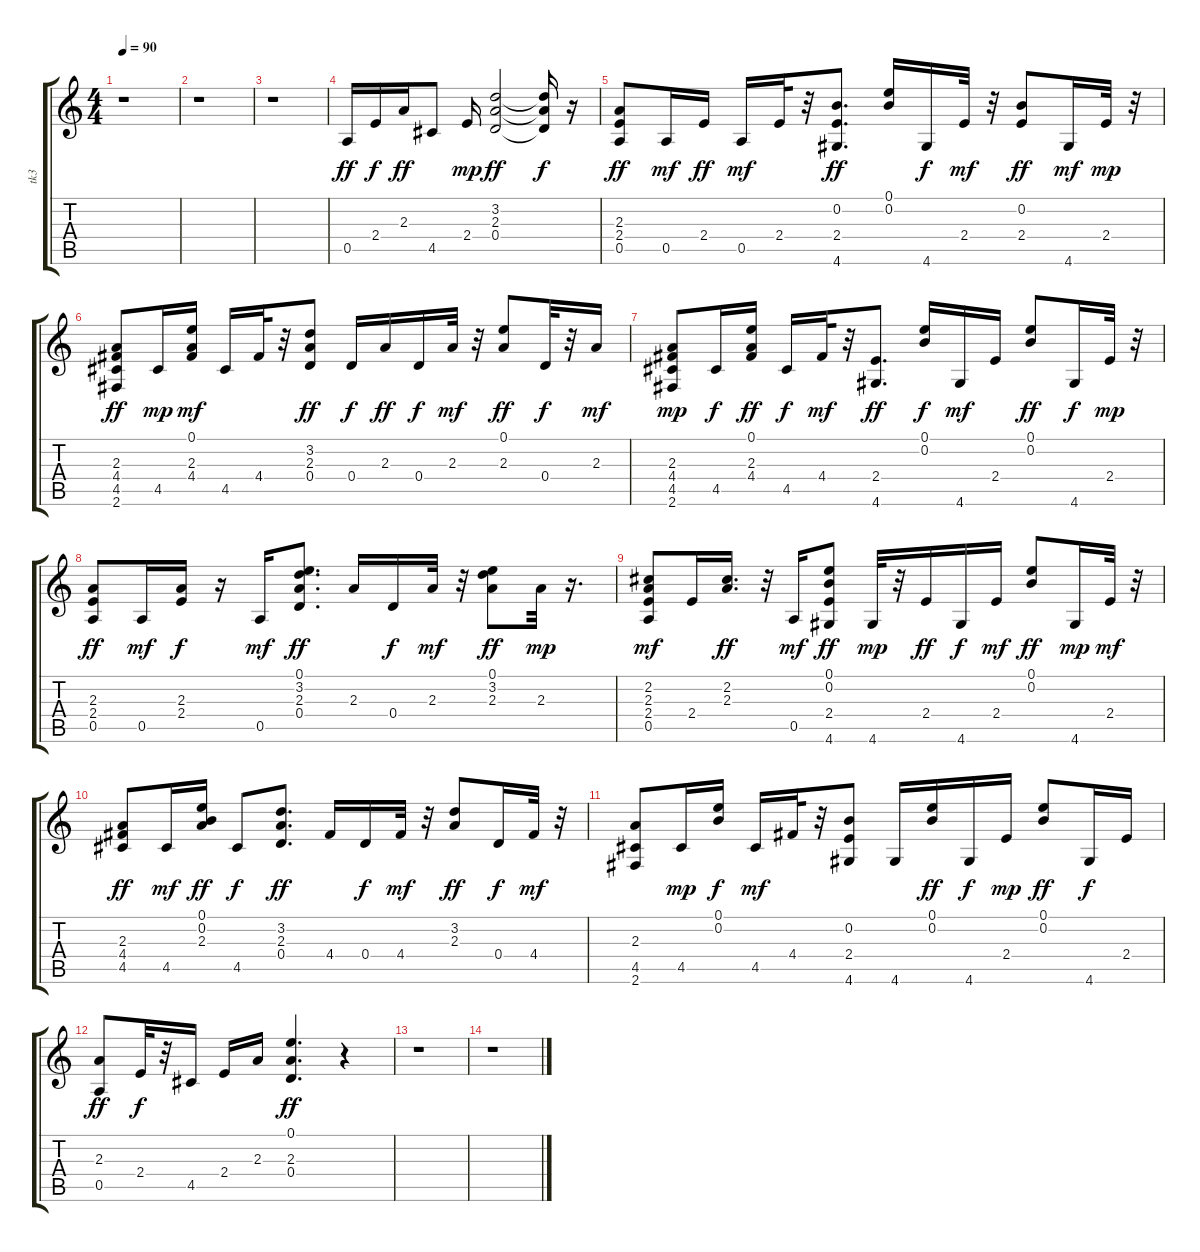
\track ("tk3" "tk3") {instrument electricguitarclean}
\staff {score tabs}
\tuning (E4 B3 G3 D3 A2 E2) {hide}
\ts (4 4)
\tempo 90
\clef g2
\ks c
r.1{dy ff} |
r.1 |
r.1 |
0.5.16 2.4.16{dy f} 2.3.16{dy ff} 4.5.8 2.4.16{dy mp} (3.2 2.3 0.4).2{dy ff} (3.2{t} 2.3{t} 0.4{t}).16{dy f} r.16 |
(2.3 2.4 0.5).8{dy ff} 0.5.16{dy mf} 2.4.16{dy ff} 0.5.16{dy mf} 2.4.32 r.32 (0.2 2.4 4.6).8{d dy ff} (0.1 0.2).16 4.6.16{dy f} 2.4.32{dy mf} r.32 (0.2 2.4).8{dy ff} 4.6.16{dy mf} 2.4.32{dy mp} r.32 |
(2.3 4.4 4.5 2.6).8{dy ff} 4.5.16{dy mp} (0.1 2.3 4.4).16{dy mf} 4.5.16 4.4.32 r.32 (3.2 2.3 0.4).8{dy ff} 0.4.16{dy f} 2.3.16{dy ff} 0.4.16{dy f} 2.3.32{dy mf} r.32 (0.1 2.3).8{dy ff} 0.4.32{dy f} r.32 2.3.16{dy mf} |
(2.3 4.4 4.5 2.6).8{dy mp} 4.5.16{dy f} (0.1 2.3 4.4).16{dy ff} 4.5.16{dy f} 4.4.32{dy mf} r.32 (2.4 4.6).8{d dy ff} (0.1 0.2).16{dy f} 4.6.16{dy mf} 2.4.16 (0.1 0.2).8{dy ff} 4.6.16{dy f} 2.4.32{dy mp} r.32 |
(2.3 2.4 0.5).8{dy ff} 0.5.16{dy mf} (2.3 2.4).16{dy f} r.16 0.5.16{dy mf} (0.1 3.2 2.3 0.4).8{d dy ff} 2.3.16 0.4.16{dy f} 2.3.32{dy mf} r.32 (0.1 3.2 2.3).8{dy ff} 2.3.32{dy mp} r.16{d} |
(2.2 2.3 2.4 0.5).8{dy mf} 2.4.16 (2.2 2.3).16{d dy ff} r.32 0.5.16{dy mf} (0.1 0.2 2.4 4.6).8{dy ff} 4.6.32{dy mp} r.32 2.4.16{dy ff} 4.6.16{dy f} 2.4.16{dy mf} (0.1 0.2).8{dy ff} 4.6.16{dy mp} 2.4.32{dy mf} r.32 |
(2.3 4.4 4.5).8{dy ff} 4.5.16{dy mf} (0.1 0.2 2.3).16{dy ff} 4.5.8{dy f} (3.2 2.3 0.4).8{d dy ff} 4.4.16 0.4.16{dy f} 4.4.32{dy mf} r.32 (3.2 2.3).8{dy ff} 0.4.16{dy f} 4.4.32{dy mf} r.32 |
(2.3 4.5 2.6).8 4.5.16{dy mp} (0.1 0.2).16{dy f} 4.5.16{dy mf} 4.4.32 r.32 (0.2 2.4 4.6).8 4.6.16 (0.1 0.2).16{dy ff} 4.6.16{dy f} 2.4.16{dy mp} (0.1 0.2).8{dy ff} 4.6.16{dy f} 2.4.16 |
(2.3 0.5).8{dy ff} 2.4.32{dy f} r.32 4.5.16 2.4.16 2.3.16 (0.1 2.3 0.4).4{d dy ff} r.4 |
r.1 |
r.1
